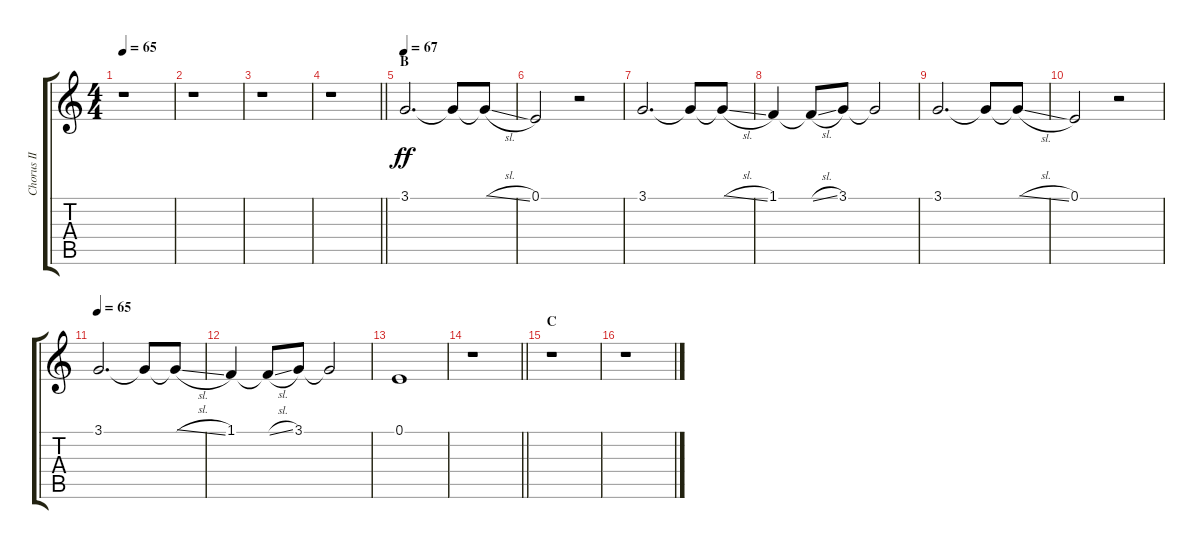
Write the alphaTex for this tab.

\track ("Chorus II" "Chorus II") {instrument voiceoohs}
\staff {score tabs}
\tuning (E4 B3 G3 D3 A2 E2) {hide}
\ts (4 4)
\tempo 65
\clef g2
\ks c
r.1{dy ff} |
r.1 |
r.1 |
\barLineRight lightlight
r.1 |
\section ("" "B")
\tempo 67
3.1.2{d} 3.1{t}.8 3.1{sl t}.8 |
0.1.2 r.2 |
3.1.2{d} 3.1{t}.8 3.1{sl t}.8 |
1.1.4 1.1{sl t}.8 3.1.8 3.1{t}.2 |
3.1.2{d} 3.1{t}.8 3.1{sl t}.8 |
0.1.2 r.2 |
\tempo 65
3.1.2{d} 3.1{t}.8 3.1{sl t}.8 |
1.1.4 1.1{sl t}.8 3.1.8 3.1{t}.2 |
0.1.1 |
\barLineRight lightlight
r.1 |
\section ("" "C")
r.1 |
r.1
